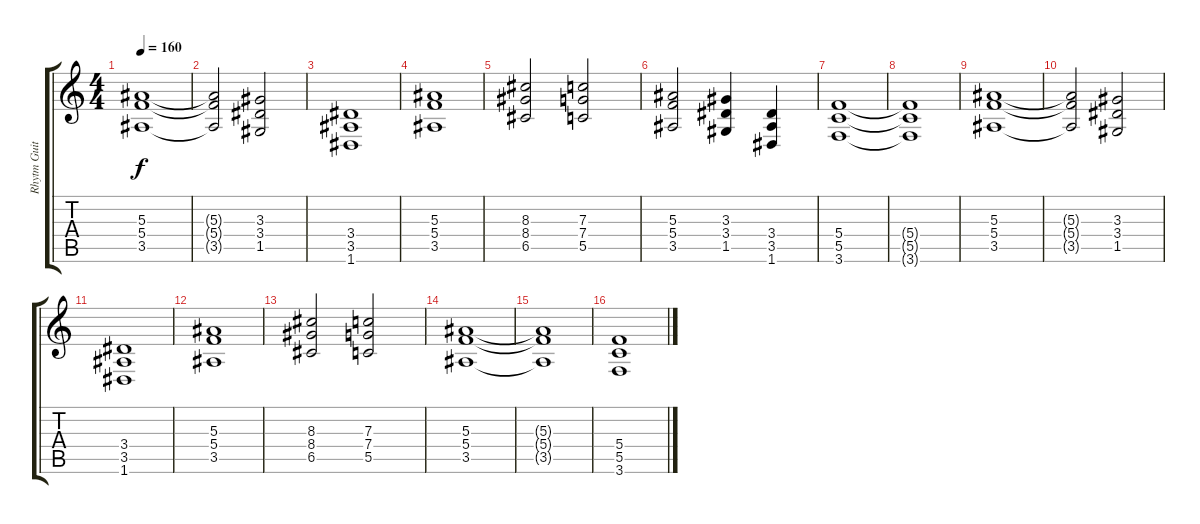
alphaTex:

\track ("Rhytm Guitar" "Rhytm Guit") {instrument distortionguitar}
\staff {score tabs}
\tuning (D4 A3 F3 C3 G2 D2) {hide}
\ts (4 4)
\tempo 160
\clef g2
\ks c
(5.3 5.4 3.5).1{dy f} |
(5.3{t} 5.4{t} 3.5{t}).2 (3.3 3.4 1.5).2 |
(3.4 3.5 1.6).1 |
(5.3 5.4 3.5).1 |
(8.3 8.4 6.5).2 (7.3 7.4 5.5).2 |
(5.3 5.4 3.5).2 (3.3 3.4 1.5).4 (3.4 3.5 1.6).4 |
(5.4 5.5 3.6).1 |
(5.4{t} 5.5{t} 3.6{t}).1 |
(5.3 5.4 3.5).1 |
(5.3{t} 5.4{t} 3.5{t}).2 (3.3 3.4 1.5).2 |
(3.4 3.5 1.6).1 |
(5.3 5.4 3.5).1 |
(8.3 8.4 6.5).2 (7.3 7.4 5.5).2 |
(5.3 5.4 3.5).1 |
(5.3{t} 5.4{t} 3.5{t}).1 |
(5.4 5.5 3.6).1
